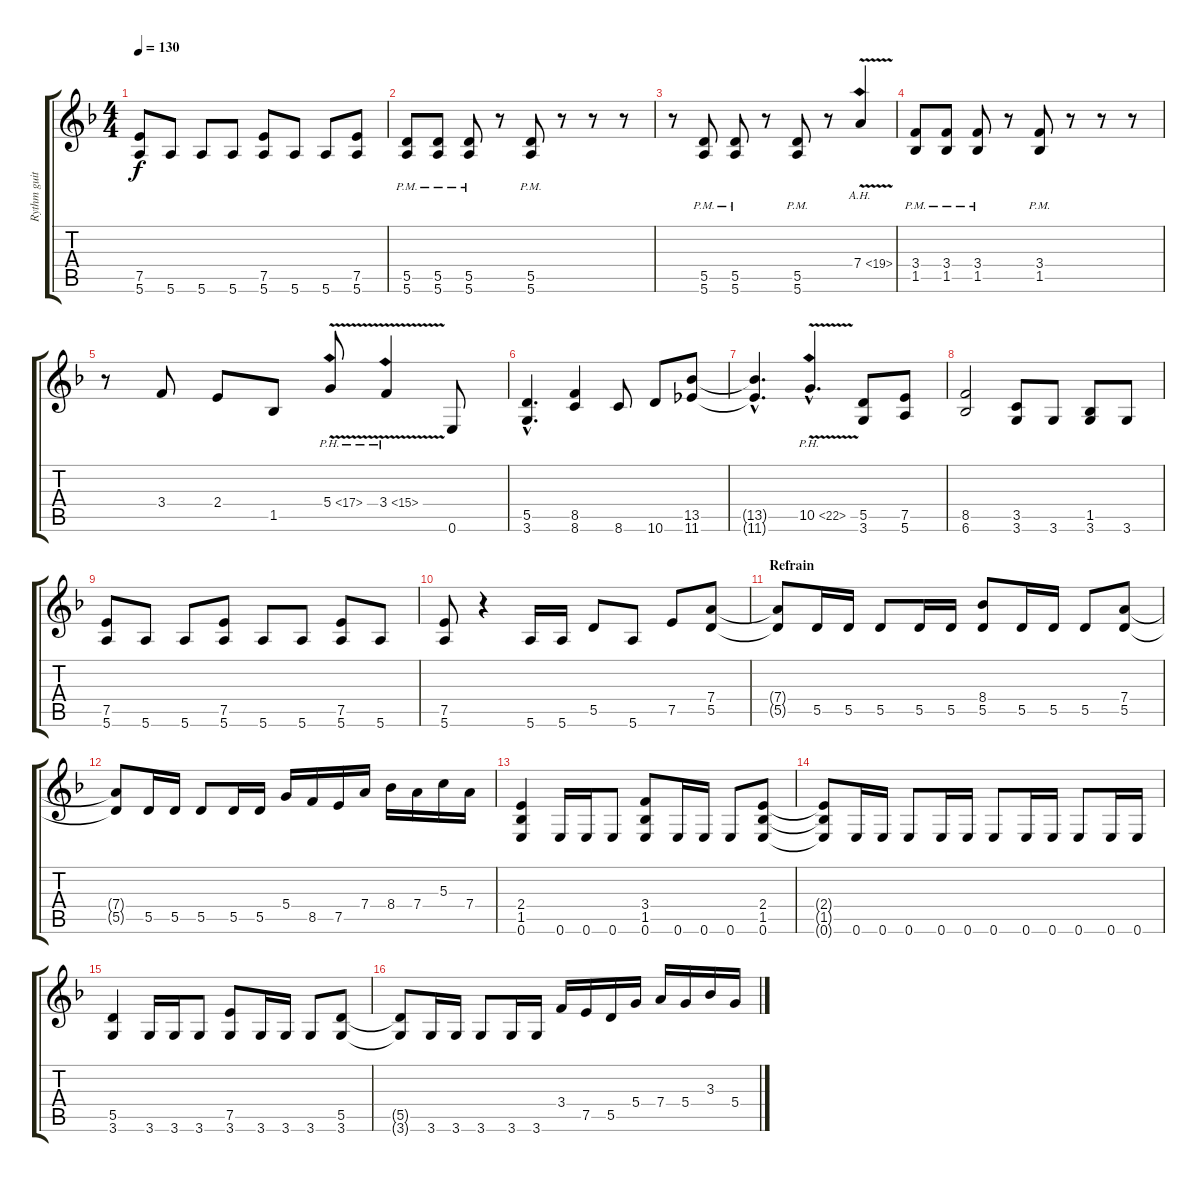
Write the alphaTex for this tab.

\track ("Rythm guitar" "Rythm guit") {instrument distortionguitar}
\staff {score tabs}
\tuning (E4 B3 G3 D3 A2 E2) {hide}
\ts (4 4)
\tempo 130
\clef g2
\ks dminor
(7.5{t} 5.6{t}).8{dy f} 5.6.8 5.6.8 5.6.8 (7.5 5.6).8 5.6.8 5.6.8 (7.5 5.6).8 |
(5.5{pm} 5.6{pm}).8 (5.5{pm} 5.6{pm}).8 (5.5{pm} 5.6{pm}).8 r.8 (5.5{pm} 5.6{pm}).8 r.8 r.8 r.8 |
r.8 (5.5{pm} 5.6{pm}).8 (5.5{pm} 5.6{pm}).8 r.8 (5.5{pm} 5.6{pm}).8 r.8 7.4{ah 12 v}.4 |
(3.4{pm} 1.5{pm}).8 (3.4{pm} 1.5{pm}).8 (3.4{pm} 1.5{pm}).8 r.8 (3.4{pm} 1.5{pm}).8 r.8 r.8 r.8 |
r.8 3.4.8 2.4.8 1.5.8 5.4{ph 12 v}.8 3.4{ph 12 v}.4 0.6.8 |
(5.5{hac} 3.6{hac}).4{d} (8.5 8.6).4 8.6.8 10.6.8 (13.5 11.6).8 |
(13.5{hac t} 11.6{hac t}).4{d} 10.5{ph 12 v hac}.4{d} (5.5 3.6).8 (7.5 5.6).8 |
(8.5 6.6).2 (3.5 3.6).8 3.6.8 (1.5 3.6).8 3.6.8 |
(7.5 5.6).8 5.6.8 5.6.8 (7.5 5.6).8 5.6.8 5.6.8 (7.5 5.6).8 5.6.8 |
(7.5 5.6).8 r.4 5.6.16 5.6.16 5.5.8 5.6.8 7.5.8 (7.4 5.5).8 |
\section ("" "Refrain")
(7.4{t} 5.5{t}).8 5.5.16 5.5.16 5.5.8 5.5.16 5.5.16 (8.4 5.5).8 5.5.16 5.5.16 5.5.8 (7.4 5.5).8 |
(7.4{t} 5.5{t}).8 5.5.16 5.5.16 5.5.8 5.5.16 5.5.16 5.4.16 8.5.16 7.5.16 7.4.16 8.4.16 7.4.16 5.3.16 7.4.16 |
(2.4 1.5 0.6).4 0.6.16 0.6.16 0.6.8 (3.4 1.5 0.6).8 0.6.16 0.6.16 0.6.8 (2.4 1.5 0.6).8 |
(2.4{t} 1.5{t} 0.6{t}).8 0.6.16 0.6.16 0.6.8 0.6.16 0.6.16 0.6.8 0.6.16 0.6.16 0.6.8 0.6.16 0.6.16 |
(5.5 3.6).4 3.6.16 3.6.16 3.6.8 (7.5 3.6).8 3.6.16 3.6.16 3.6.8 (5.5 3.6).8 |
(5.5{t} 3.6{t}).8 3.6.16 3.6.16 3.6.8 3.6.16 3.6.16 3.4.16 7.5.16 5.5.16 5.4.16 7.4.16 5.4.16 3.3.16 5.4.16
